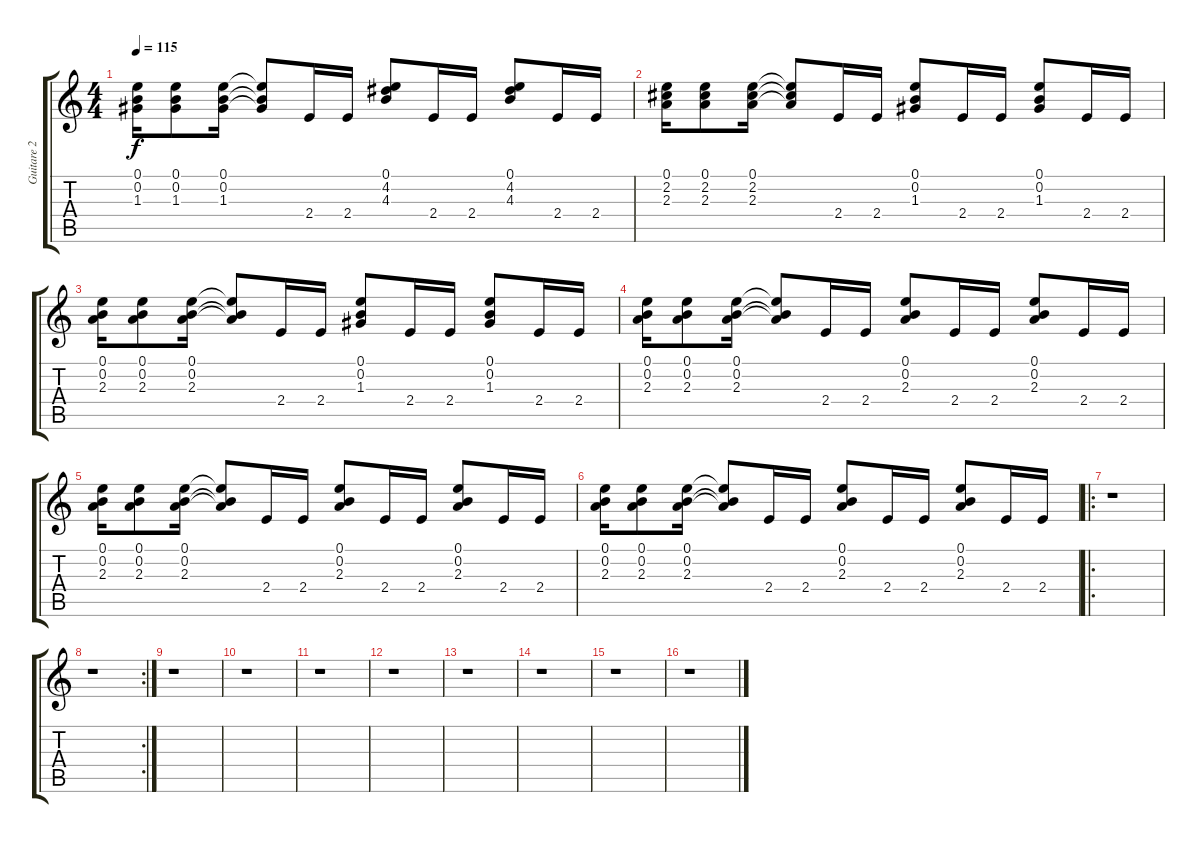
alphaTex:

\track ("Guitare 2" "Guitare 2") {instrument distortionguitar}
\staff {score tabs}
\tuning (E4 B3 G3 D3 A2 E2) {hide}
\ts (4 4)
\tempo 115
\clef g2
\ks c
(0.1 0.2 1.3).16{dy f} (0.1 0.2 1.3).8 (0.1 0.2 1.3).16 (0.1{t} 0.2{t} 1.3{t}).8 2.4.16 2.4.16 (0.1 4.2 4.3).8 2.4.16 2.4.16 (0.1 4.2 4.3).8 2.4.16 2.4.16 |
(0.1 2.2 2.3).16 (0.1 2.2 2.3).8 (0.1 2.2 2.3).16 (0.1{t} 2.2{t} 2.3{t}).8 2.4.16 2.4.16 (0.1 0.2 1.3).8 2.4.16 2.4.16 (0.1 0.2 1.3).8 2.4.16 2.4.16 |
(0.1 0.2 2.3).16 (0.1 0.2 2.3).8 (0.1 0.2 2.3).16 (0.1{t} 0.2{t} 2.3{t}).8 2.4.16 2.4.16 (0.1 0.2 1.3).8 2.4.16 2.4.16 (0.1 0.2 1.3).8 2.4.16 2.4.16 |
(0.1 0.2 2.3).16 (0.1 0.2 2.3).8 (0.1 0.2 2.3).16 (0.1{t} 0.2{t} 2.3{t}).8 2.4.16 2.4.16 (0.1 0.2 2.3).8 2.4.16 2.4.16 (0.1 0.2 2.3).8 2.4.16 2.4.16 |
(0.1 0.2 2.3).16 (0.1 0.2 2.3).8 (0.1 0.2 2.3).16 (0.1{t} 0.2{t} 2.3{t}).8 2.4.16 2.4.16 (0.1 0.2 2.3).8 2.4.16 2.4.16 (0.1 0.2 2.3).8 2.4.16 2.4.16 |
(0.1 0.2 2.3).16 (0.1 0.2 2.3).8 (0.1 0.2 2.3).16 (0.1{t} 0.2{t} 2.3{t}).8 2.4.16 2.4.16 (0.1 0.2 2.3).8 2.4.16 2.4.16 (0.1 0.2 2.3).8 2.4.16 2.4.16 |
\ro
r.1 |
\rc 2
r.1 |
r.1 |
r.1 |
r.1 |
r.1 |
r.1 |
r.1 |
r.1 |
r.1
